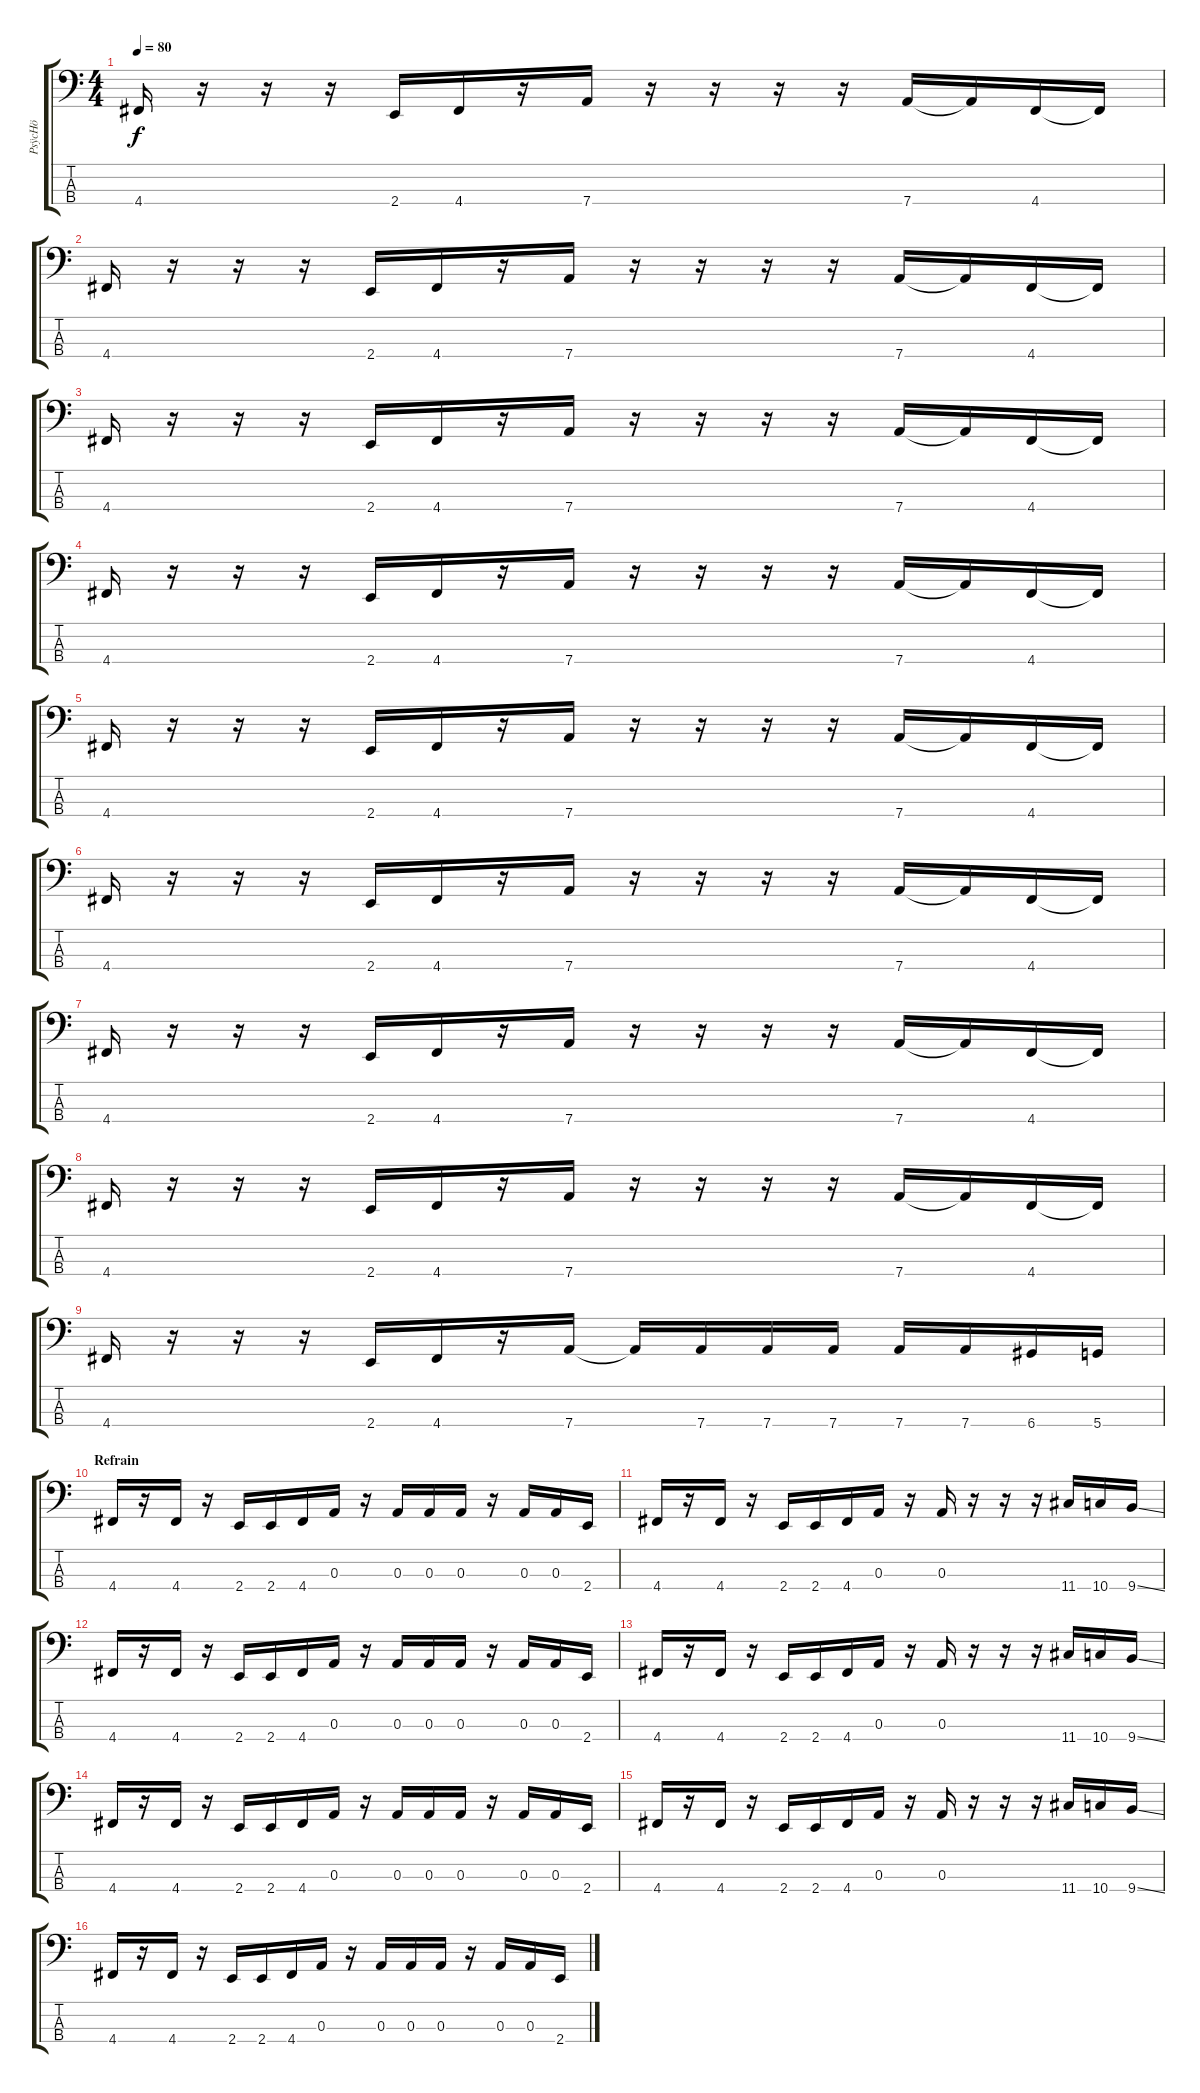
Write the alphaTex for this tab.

\track ("PsÿcHö" "PsÿcHö") {instrument slapbass1}
\staff {score tabs}
\tuning (G2 D2 A1 D1) {hide}
\ts (4 4)
\tempo 80
\clef f4
\ks c
4.4.16{dy f} r.16 r.16 r.16 2.4.16 4.4.16 r.16 7.4.16 r.16 r.16 r.16 r.16 7.4.16 7.4{t}.16 4.4.16 4.4{t}.16 |
4.4.16 r.16 r.16 r.16 2.4.16 4.4.16 r.16 7.4.16 r.16 r.16 r.16 r.16 7.4.16 7.4{t}.16 4.4.16 4.4{t}.16 |
4.4.16 r.16 r.16 r.16 2.4.16 4.4.16 r.16 7.4.16 r.16 r.16 r.16 r.16 7.4.16 7.4{t}.16 4.4.16 4.4{t}.16 |
4.4.16 r.16 r.16 r.16 2.4.16 4.4.16 r.16 7.4.16 r.16 r.16 r.16 r.16 7.4.16 7.4{t}.16 4.4.16 4.4{t}.16 |
4.4.16 r.16 r.16 r.16 2.4.16 4.4.16 r.16 7.4.16 r.16 r.16 r.16 r.16 7.4.16 7.4{t}.16 4.4.16 4.4{t}.16 |
4.4.16 r.16 r.16 r.16 2.4.16 4.4.16 r.16 7.4.16 r.16 r.16 r.16 r.16 7.4.16 7.4{t}.16 4.4.16 4.4{t}.16 |
4.4.16 r.16 r.16 r.16 2.4.16 4.4.16 r.16 7.4.16 r.16 r.16 r.16 r.16 7.4.16 7.4{t}.16 4.4.16 4.4{t}.16 |
4.4.16 r.16 r.16 r.16 2.4.16 4.4.16 r.16 7.4.16 r.16 r.16 r.16 r.16 7.4.16 7.4{t}.16 4.4.16 4.4{t}.16 |
4.4.16 r.16 r.16 r.16 2.4.16 4.4.16 r.16 7.4.16 7.4{t}.16 7.4.16 7.4.16 7.4.16 7.4.16 7.4.16 6.4.16 5.4.16 |
\section ("" "Refrain")
4.4.16 r.16 4.4.16 r.16 2.4.16 2.4.16 4.4.16 0.3.16 r.16 0.3.16 0.3.16 0.3.16 r.16 0.3.16 0.3.16 2.4.16 |
4.4.16 r.16 4.4.16 r.16 2.4.16 2.4.16 4.4.16 0.3.16 r.16 0.3.16 r.16 r.16 r.16 11.4.16 10.4.16 9.4{ss}.16 |
4.4.16 r.16 4.4.16 r.16 2.4.16 2.4.16 4.4.16 0.3.16 r.16 0.3.16 0.3.16 0.3.16 r.16 0.3.16 0.3.16 2.4.16 |
4.4.16 r.16 4.4.16 r.16 2.4.16 2.4.16 4.4.16 0.3.16 r.16 0.3.16 r.16 r.16 r.16 11.4.16 10.4.16 9.4{ss}.16 |
4.4.16 r.16 4.4.16 r.16 2.4.16 2.4.16 4.4.16 0.3.16 r.16 0.3.16 0.3.16 0.3.16 r.16 0.3.16 0.3.16 2.4.16 |
4.4.16 r.16 4.4.16 r.16 2.4.16 2.4.16 4.4.16 0.3.16 r.16 0.3.16 r.16 r.16 r.16 11.4.16 10.4.16 9.4{ss}.16 |
4.4.16 r.16 4.4.16 r.16 2.4.16 2.4.16 4.4.16 0.3.16 r.16 0.3.16 0.3.16 0.3.16 r.16 0.3.16 0.3.16 2.4.16
